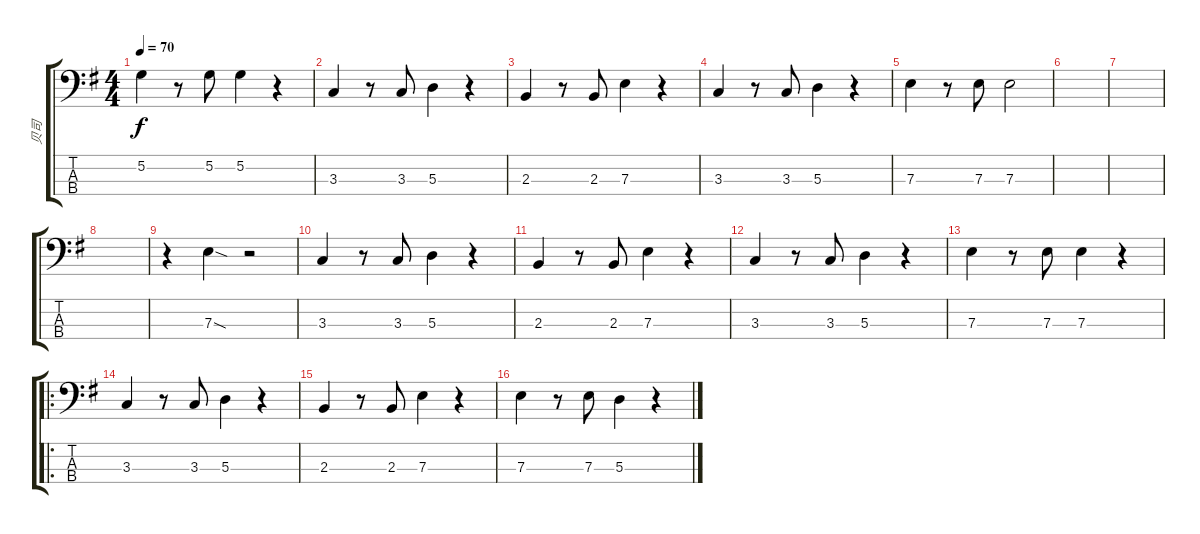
\track ("贝司" "贝司") {instrument electricbassfinger}
\staff {score tabs}
\tuning (G2 D2 A1 E1) {hide}
\ts (4 4)
\tempo 70
\clef f4
\ks g
5.2.4{dy f} r.8 5.2.8 5.2.4 r.4 |
3.3.4 r.8 3.3.8 5.3.4 r.4 |
2.3.4 r.8 2.3.8 7.3.4 r.4 |
3.3.4 r.8 3.3.8 5.3.4 r.4 |
7.3.4 r.8 7.3.8 7.3.2 |
|
|
|
r.4 7.3{sod}.4 r.2 |
3.3.4 r.8 3.3.8 5.3.4 r.4 |
2.3.4 r.8 2.3.8 7.3.4 r.4 |
3.3.4 r.8 3.3.8 5.3.4 r.4 |
7.3.4 r.8 7.3.8 7.3.4 r.4 |
\ro
3.3.4 r.8 3.3.8 5.3.4 r.4 |
2.3.4 r.8 2.3.8 7.3.4 r.4 |
7.3.4 r.8 7.3.8 5.3.4 r.4
